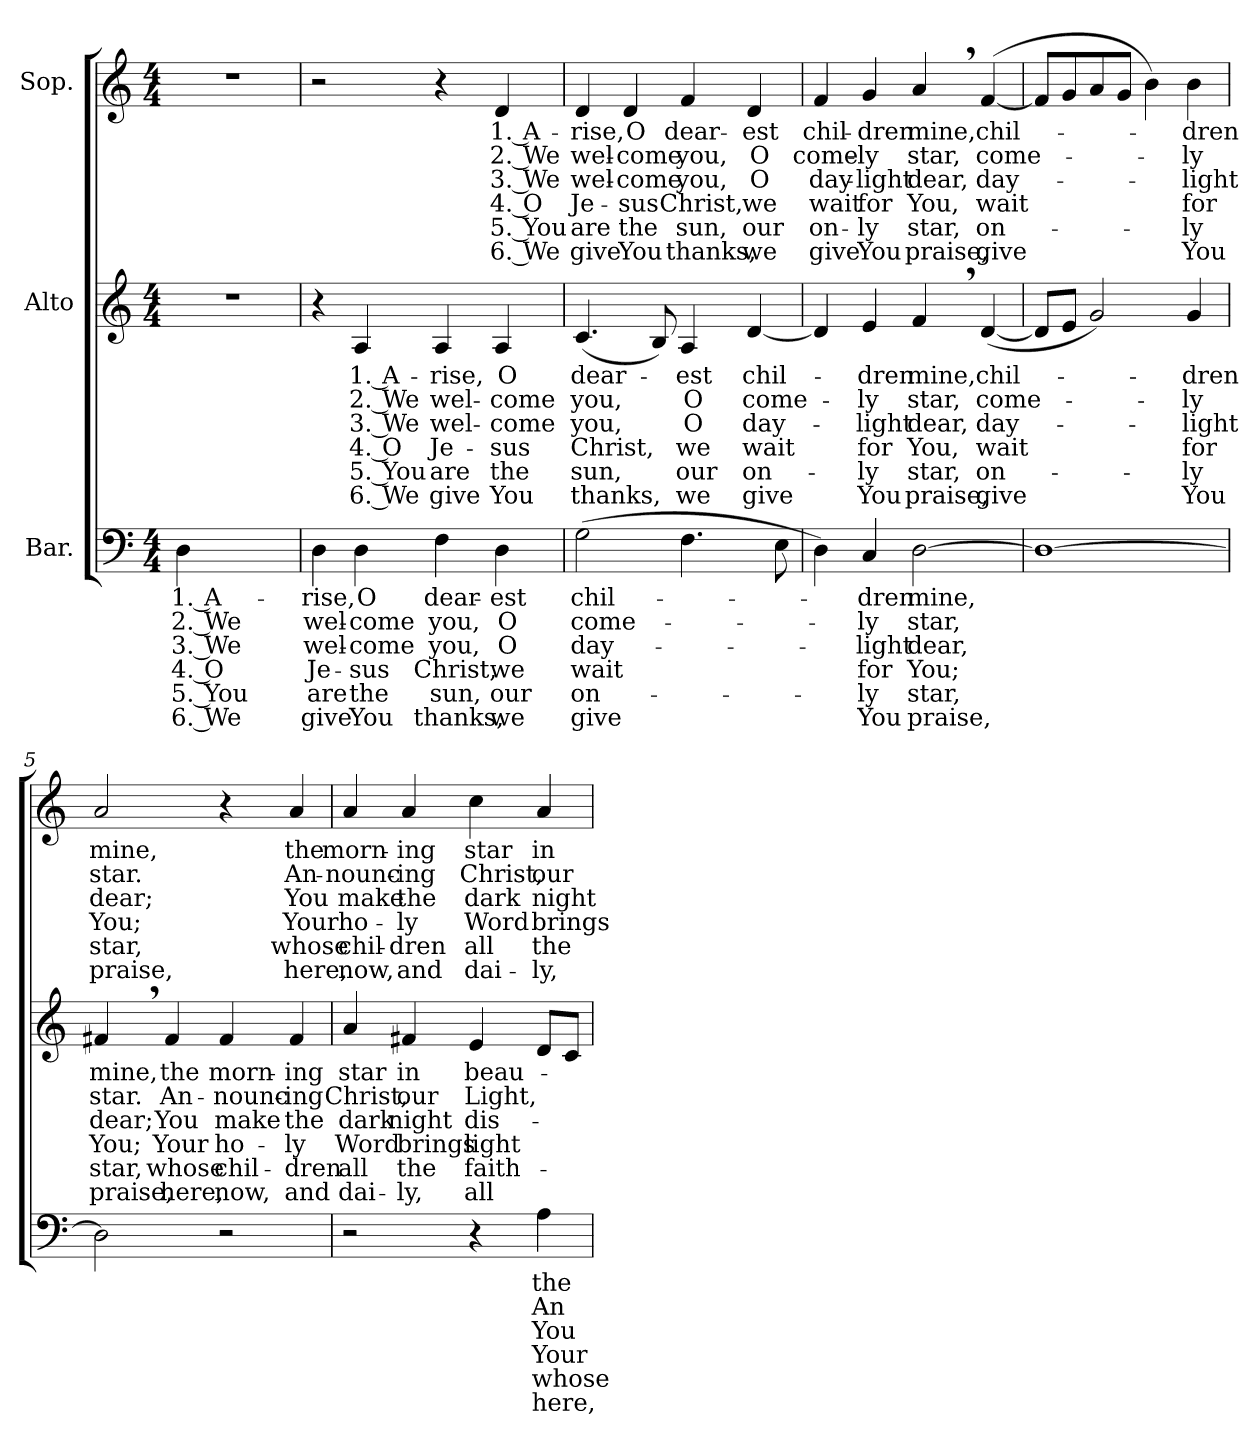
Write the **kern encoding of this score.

**kern	**text	**text	**text	**text	**text	**text	**kern	**text	**text	**text	**text	**text	**text	**kern	**text	**text	**text	**text	**text	**text
*part3	*part3	*part3	*part3	*part3	*part3	*part3	*part2	*part2	*part2	*part2	*part2	*part2	*part2	*part1	*part1	*part1	*part1	*part1	*part1	*part1
*staff3	*staff3	*staff3	*staff3	*staff3	*staff3	*staff3	*staff2	*staff2	*staff2	*staff2	*staff2	*staff2	*staff2	*staff1	*staff1	*staff1	*staff1	*staff1	*staff1	*staff1
*I"Bar.	*	*	*	*	*	*	*I"Alto	*	*	*	*	*	*	*I"Sop.	*	*	*	*	*	*
*clefF4	*	*	*	*	*	*	*clefG2	*	*	*	*	*	*	*clefG2	*	*	*	*	*	*
*k[]	*	*	*	*	*	*	*k[]	*	*	*	*	*	*	*k[]	*	*	*	*	*	*
*C:	*	*	*	*	*	*	*C:	*	*	*	*	*	*	*C:	*	*	*	*	*	*
*M4/4	*	*	*	*	*	*	*M4/4	*	*	*	*	*	*	*M4/4	*	*	*	*	*	*
=	=	=	=	=	=	=	=	=	=	=	=	=	=	=	=	=	=	=	=	=
!	!LO:LY:b	!LO:LY:b	!LO:LY:b	!LO:LY:b	!LO:LY:b	!LO:LY:b	!	!	!	!	!	!	!	!	!	!	!	!	!	!
4D\	1. A-	2. We	3. We	4. O	5. You	6. We	1r	.	.	.	.	.	.	1r	.	.	.	.	.	.
2.ryy	.	.	.	.	.	.	.	.	.	.	.	.	.	.	.	.	.	.	.	.
=1	=1	=1	=1	=1	=1	=1	=1	=1	=1	=1	=1	=1	=1	=1	=1	=1	=1	=1	=1	=1
!	!LO:LY:b	!LO:LY:b	!LO:LY:b	!LO:LY:b	!LO:LY:b	!LO:LY:b	!	!	!	!	!	!	!	!	!	!	!	!	!	!
4D\	-rise,	wel-	wel-	Je-	are	give	4r	.	.	.	.	.	.	2r	.	.	.	.	.	.
!	!LO:LY:b	!LO:LY:b	!LO:LY:b	!LO:LY:b	!LO:LY:b	!LO:LY:b	!	!LO:LY:b	!LO:LY:b	!LO:LY:b	!LO:LY:b	!LO:LY:b	!LO:LY:b	!	!	!	!	!	!	!
4D\	O	-come	-come	-sus	the	You	4A/	1. A-	2. We	3. We	4. O	5. You	6. We	.	.	.	.	.	.	.
!	!LO:LY:b	!LO:LY:b	!LO:LY:b	!LO:LY:b	!LO:LY:b	!LO:LY:b	!	!LO:LY:b	!LO:LY:b	!LO:LY:b	!LO:LY:b	!LO:LY:b	!LO:LY:b	!	!	!	!	!	!	!
4F\	dear-	you,	you,	Christ,	sun,	thanks,	4A/	-rise,	wel-	wel-	Je-	are	give	4r	.	.	.	.	.	.
!	!LO:LY:b	!LO:LY:b	!LO:LY:b	!LO:LY:b	!LO:LY:b	!LO:LY:b	!	!LO:LY:b	!LO:LY:b	!LO:LY:b	!LO:LY:b	!LO:LY:b	!LO:LY:b	!	!LO:LY:b	!LO:LY:b	!LO:LY:b	!LO:LY:b	!LO:LY:b	!LO:LY:b
4D\	-est	O	O	we	our	we	4A/	O	-come	-come	-sus	the	You	4d/	1. A-	2. We	3. We	4. O	5. You	6. We
=2	=2	=2	=2	=2	=2	=2	=2	=2	=2	=2	=2	=2	=2	=2	=2	=2	=2	=2	=2	=2
!	!LO:LY:b	!LO:LY:b	!LO:LY:b	!LO:LY:b	!LO:LY:b	!LO:LY:b	!	!LO:LY:b	!LO:LY:b	!LO:LY:b	!LO:LY:b	!LO:LY:b	!LO:LY:b	!	!LO:LY:b	!LO:LY:b	!LO:LY:b	!LO:LY:b	!LO:LY:b	!LO:LY:b
(>2G\	chil-	come-	day-	wait	on-	give	(<4.c/	dear-	you,	you,	Christ,	sun,	thanks,	4d/	-rise,	wel-	wel-	Je-	are	give
!	!	!	!	!	!	!	!	!	!	!	!	!	!	!	!LO:LY:b	!LO:LY:b	!LO:LY:b	!LO:LY:b	!LO:LY:b	!LO:LY:b
.	.	.	.	.	.	.	.	.	.	.	.	.	.	4d/	O	-come	-come	-sus	the	You
.	.	.	.	.	.	.	8B/)	.	.	.	.	.	.	.	.	.	.	.	.	.
!	!	!	!	!	!	!	!	!LO:LY:b	!LO:LY:b	!LO:LY:b	!LO:LY:b	!LO:LY:b	!LO:LY:b	!	!LO:LY:b	!LO:LY:b	!LO:LY:b	!LO:LY:b	!LO:LY:b	!LO:LY:b
4.F\	.	.	.	.	.	.	4A/	-est	O	O	we	our	we	4f/	dear-	you,	you,	Christ,	sun,	thanks,
!	!	!	!	!	!	!	!	!LO:LY:b	!LO:LY:b	!LO:LY:b	!LO:LY:b	!LO:LY:b	!LO:LY:b	!	!LO:LY:b	!LO:LY:b	!LO:LY:b	!LO:LY:b	!LO:LY:b	!LO:LY:b
.	.	.	.	.	.	.	[4d/	chil-	come-	day-	wait	on-	give	4d/	-est	O	O	we	our	we
8E\	.	.	.	.	.	.	.	.	.	.	.	.	.	.	.	.	.	.	.	.
=3	=3	=3	=3	=3	=3	=3	=3	=3	=3	=3	=3	=3	=3	=3	=3	=3	=3	=3	=3	=3
!	!	!	!	!	!	!	!	!	!	!	!	!	!	!	!LO:LY:b	!LO:LY:b	!LO:LY:b	!LO:LY:b	!LO:LY:b	!LO:LY:b
4D\)	.	.	.	.	.	.	4d/]	.	.	.	.	.	.	4f/	chil-	come-	day-	wait	on-	give
!	!LO:LY:b	!LO:LY:b	!LO:LY:b	!LO:LY:b	!LO:LY:b	!LO:LY:b	!	!LO:LY:b	!LO:LY:b	!LO:LY:b	!LO:LY:b	!LO:LY:b	!LO:LY:b	!	!LO:LY:b	!LO:LY:b	!LO:LY:b	!LO:LY:b	!LO:LY:b	!LO:LY:b
4C/	-dren	-ly	-light	for	-ly	You	4e/	-dren	-ly	-light	for	-ly	You	4g/	-dren	-ly	-light	for	-ly	You
!	!LO:LY:b	!LO:LY:b	!LO:LY:b	!LO:LY:b	!LO:LY:b	!LO:LY:b	!	!LO:LY:b	!LO:LY:b	!LO:LY:b	!LO:LY:b	!LO:LY:b	!LO:LY:b	!	!LO:LY:b	!LO:LY:b	!LO:LY:b	!LO:LY:b	!LO:LY:b	!LO:LY:b
[2D\	mine,	star,	dear,	You;	star,	praise,	4f,>/	mine,	star,	dear,	You,	star,	praise,	4a,>/	mine,	star,	dear,	You,	star,	praise,
!	!	!	!	!	!	!	!	!LO:LY:b	!LO:LY:b	!LO:LY:b	!LO:LY:b	!LO:LY:b	!LO:LY:b	!	!LO:LY:b	!LO:LY:b	!LO:LY:b	!LO:LY:b	!LO:LY:b	!LO:LY:b
.	.	.	.	.	.	.	(<[4d/	chil-	come-	day-	wait	on-	give	([4f/	chil-	come-	day-	wait	on-	give
!!LO:LB:g=z
=4	=4	=4	=4	=4	=4	=4	=4	=4	=4	=4	=4	=4	=4	=4	=4	=4	=4	=4	=4	=4
1D_	.	.	.	.	.	.	8d/L]	.	.	.	.	.	.	8f/L]	.	.	.	.	.	.
.	.	.	.	.	.	.	8e/J	.	.	.	.	.	.	8g/	.	.	.	.	.	.
.	.	.	.	.	.	.	2g/)	.	.	.	.	.	.	8a/	.	.	.	.	.	.
.	.	.	.	.	.	.	.	.	.	.	.	.	.	8g/J	.	.	.	.	.	.
.	.	.	.	.	.	.	.	.	.	.	.	.	.	4b\)	.	.	.	.	.	.
!	!	!	!	!	!	!	!	!LO:LY:b	!LO:LY:b	!LO:LY:b	!LO:LY:b	!LO:LY:b	!LO:LY:b	!	!LO:LY:b	!LO:LY:b	!LO:LY:b	!LO:LY:b	!LO:LY:b	!LO:LY:b
.	.	.	.	.	.	.	4g/	-dren	-ly	-light	for	-ly	You	4b\	-dren	-ly	-light	for	-ly	You
=5	=5	=5	=5	=5	=5	=5	=5	=5	=5	=5	=5	=5	=5	=5	=5	=5	=5	=5	=5	=5
!	!	!	!	!	!	!	!	!LO:LY:b	!LO:LY:b	!LO:LY:b	!LO:LY:b	!LO:LY:b	!LO:LY:b	!	!LO:LY:b	!LO:LY:b	!LO:LY:b	!LO:LY:b	!LO:LY:b	!LO:LY:b
2D\]	.	.	.	.	.	.	4f#X,>/	mine,	star.	dear;	You;	star,	praise,	2a/	mine,	star.	dear;	You;	star,	praise,
!	!	!	!	!	!	!	!	!LO:LY:b	!LO:LY:b	!LO:LY:b	!LO:LY:b	!LO:LY:b	!LO:LY:b	!	!	!	!	!	!	!
.	.	.	.	.	.	.	4f#/	the	An-	You	Your	whose	here,	.	.	.	.	.	.	.
!	!	!	!	!	!	!	!	!LO:LY:b	!LO:LY:b	!LO:LY:b	!LO:LY:b	!LO:LY:b	!LO:LY:b	!	!	!	!	!	!	!
2r	.	.	.	.	.	.	4f#/	morn-	-nounc-	make	ho-	chil-	now,	4r	.	.	.	.	.	.
!	!	!	!	!	!	!	!	!LO:LY:b	!LO:LY:b	!LO:LY:b	!LO:LY:b	!LO:LY:b	!LO:LY:b	!	!LO:LY:b	!LO:LY:b	!LO:LY:b	!LO:LY:b	!LO:LY:b	!LO:LY:b
.	.	.	.	.	.	.	4f#/	-ing	-ing	the	-ly	-dren	and	4a/	the	An-	You	Your	whose	here,
=6	=6	=6	=6	=6	=6	=6	=6	=6	=6	=6	=6	=6	=6	=6	=6	=6	=6	=6	=6	=6
!	!	!	!	!	!	!	!	!LO:LY:b	!LO:LY:b	!LO:LY:b	!LO:LY:b	!LO:LY:b	!LO:LY:b	!	!LO:LY:b	!LO:LY:b	!LO:LY:b	!LO:LY:b	!LO:LY:b	!LO:LY:b
2r	.	.	.	.	.	.	4a/	star	Christ,	dark	Word	all	dai-	4a/	morn-	-nounc-	make	ho-	chil-	now,
!	!	!	!	!	!	!	!	!LO:LY:b	!LO:LY:b	!LO:LY:b	!LO:LY:b	!LO:LY:b	!LO:LY:b	!	!LO:LY:b	!LO:LY:b	!LO:LY:b	!LO:LY:b	!LO:LY:b	!LO:LY:b
.	.	.	.	.	.	.	4f#X/	in	our	night	brings	the	-ly,	4a/	-ing	-ing	the	-ly	-dren	and
!	!	!	!	!	!	!	!	!LO:LY:b	!LO:LY:b	!LO:LY:b	!LO:LY:b	!LO:LY:b	!LO:LY:b	!	!LO:LY:b	!LO:LY:b	!LO:LY:b	!LO:LY:b	!LO:LY:b	!LO:LY:b
4r	.	.	.	.	.	.	4e/	beau-	Light,	dis-	light	faith-	all	4cc\	star	Christ,	dark	Word	all	dai-
!	!LO:LY:b	!LO:LY:b	!LO:LY:b	!LO:LY:b	!LO:LY:b	!LO:LY:b	!	!	!	!	!	!	!	!	!LO:LY:b	!LO:LY:b	!LO:LY:b	!LO:LY:b	!LO:LY:b	!LO:LY:b
4A\	the	An-	You	Your	whose	here,	8d/L	.	.	.	.	.	.	4a/	in	our	night	brings	the	-ly,
.	.	.	.	.	.	.	8c/J	.	.	.	.	.	.	.	.	.	.	.	.	.
=	=	=	=	=	=	=	=	=	=	=	=	=	=	=	=	=	=	=	=	=
*-	*-	*-	*-	*-	*-	*-	*-	*-	*-	*-	*-	*-	*-	*-	*-	*-	*-	*-	*-	*-
